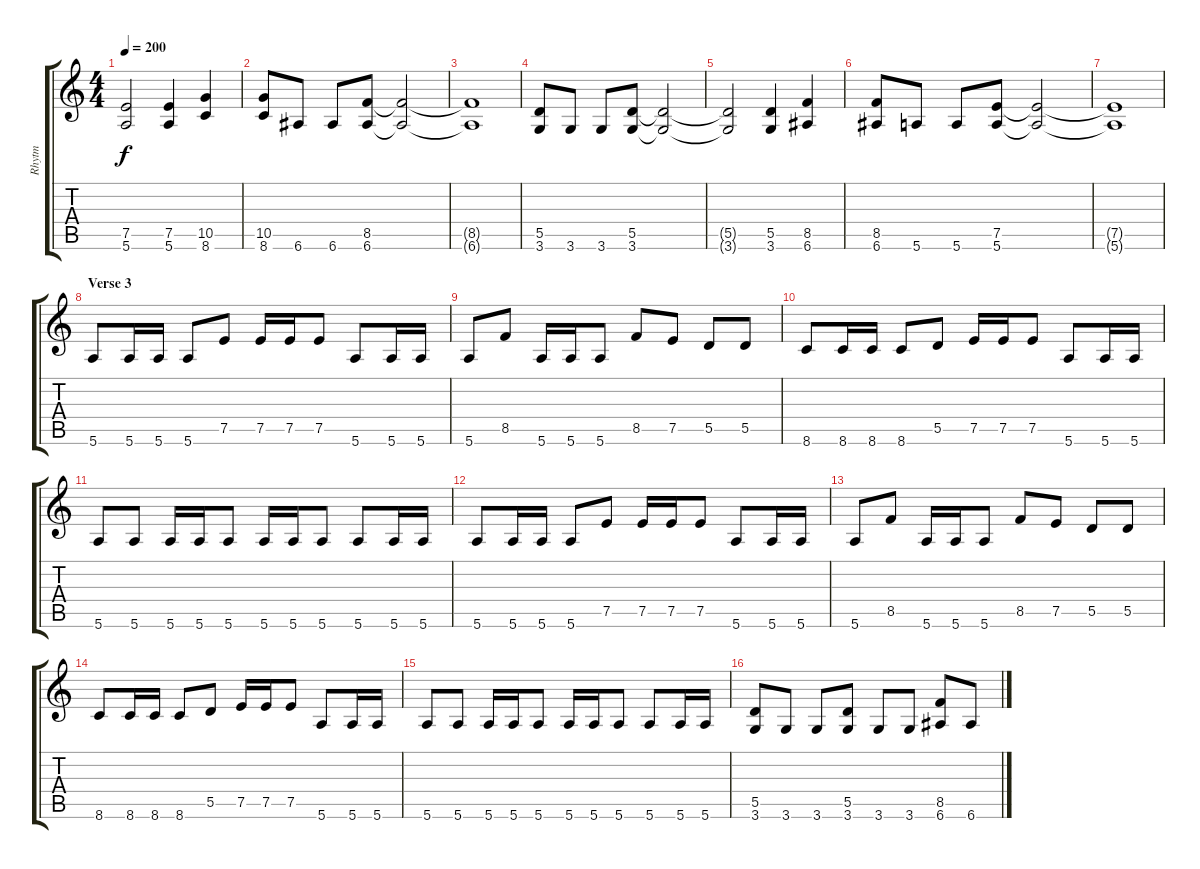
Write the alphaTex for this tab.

\track ("Rhytm " "Rhytm ") {instrument overdrivenguitar}
\staff {score tabs}
\tuning (E4 B3 G3 D3 A2 E2) {hide}
\ts (4 4)
\tempo 200
\clef g2
\ks c
(7.5{t} 5.6{t}).2{dy f} (7.5 5.6).4 (10.5 8.6).4 |
(10.5 8.6).8 6.6.8 6.6.8 (8.5 6.6).8 (8.5{t} 6.6{t}).2 |
(8.5{t} 6.6{t}).1 |
(5.5 3.6).8 3.6.8 3.6.8 (5.5 3.6).8 (5.5{t} 3.6{t}).2 |
(5.5{t} 3.6{t}).2 (5.5 3.6).4 (8.5 6.6).4 |
(8.5 6.6).8 5.6.8 5.6.8 (7.5 5.6).8 (7.5{t} 5.6{t}).2 |
(7.5{t} 5.6{t}).1 |
\section ("" "Verse 3")
5.6.8 5.6.16 5.6.16 5.6.8 7.5.8 7.5.16 7.5.16 7.5.8 5.6.8 5.6.16 5.6.16 |
5.6.8 8.5.8 5.6.16 5.6.16 5.6.8 8.5.8 7.5.8 5.5.8 5.5.8 |
8.6.8 8.6.16 8.6.16 8.6.8 5.5.8 7.5.16 7.5.16 7.5.8 5.6.8 5.6.16 5.6.16 |
5.6.8 5.6.8 5.6.16 5.6.16 5.6.8 5.6.16 5.6.16 5.6.8 5.6.8 5.6.16 5.6.16 |
5.6.8 5.6.16 5.6.16 5.6.8 7.5.8 7.5.16 7.5.16 7.5.8 5.6.8 5.6.16 5.6.16 |
5.6.8 8.5.8 5.6.16 5.6.16 5.6.8 8.5.8 7.5.8 5.5.8 5.5.8 |
8.6.8 8.6.16 8.6.16 8.6.8 5.5.8 7.5.16 7.5.16 7.5.8 5.6.8 5.6.16 5.6.16 |
5.6.8 5.6.8 5.6.16 5.6.16 5.6.8 5.6.16 5.6.16 5.6.8 5.6.8 5.6.16 5.6.16 |
(5.5 3.6).8 3.6.8 3.6.8 (5.5 3.6).8 3.6.8 3.6.8 (8.5 6.6).8 6.6.8
